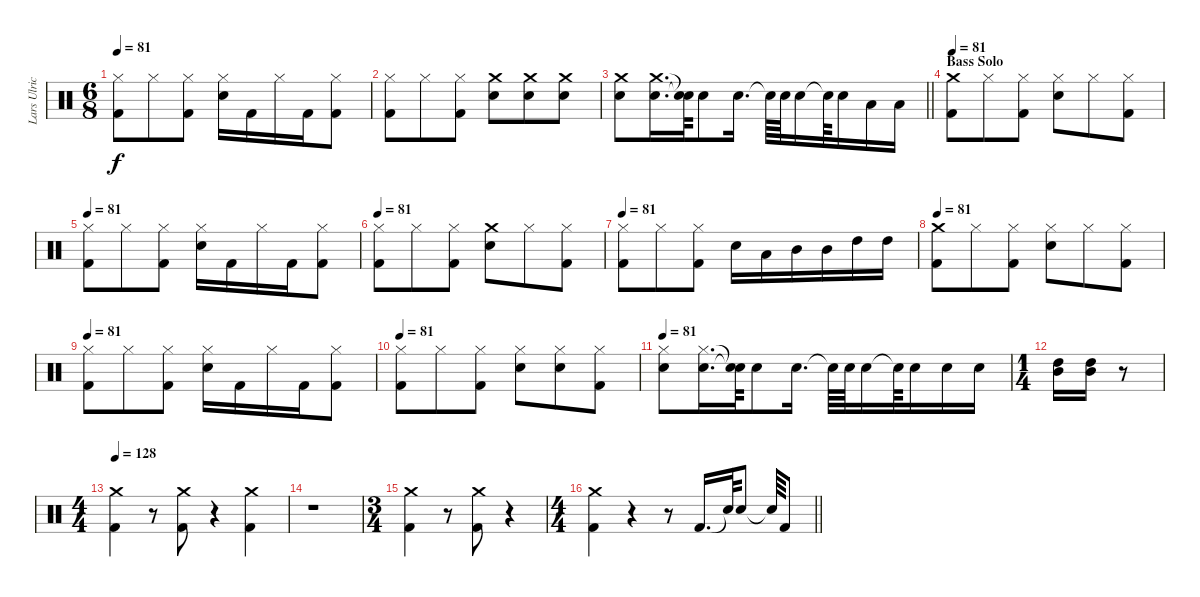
\track ("Lars Ulrich (Drums)" "Lars Ulric") {instrument percussion}
\staff {score}
\articulation defaults
\ts (6 8)
\tempo 81
\clef neutral
\ks c
("Hi-Hat (closed)" "Kick (hit) 2").8{dy f} "Hi-Hat (closed)".8 ("Kick (hit) 2" "Hi-Hat (closed)").8 ("Snare (hit) 2" "Hi-Hat (closed)").16 "Kick (hit) 2".16 "Hi-Hat (closed)".16 "Kick (hit) 2".16 ("Kick (hit) 2" "Hi-Hat (closed)").8 |
("Hi-Hat (closed)" "Kick (hit) 2").8 "Hi-Hat (closed)".8 ("Kick (hit) 2" "Hi-Hat (closed)").8 ("Crash medium (hit)" "Snare (hit) 2").8 ("Crash medium (hit)" "Snare (hit) 2").8 ("Crash medium (hit)" "Snare (hit) 2").8 |
\barLineRight lightlight
("Snare (hit) 2" "Crash medium (hit)").8 ("Snare (hit) 2" "Crash medium (hit)").16{d} ("Snare (hit)"{t} "Snare (hit)"{t}).64 "Snare (hit) 2".8 "Snare (hit) 2".16{d} "Snare (hit)"{t}.64 "Snare (hit) 2".64 "Snare (hit) 2".16 "Snare (hit)"{t}.64 "Snare (hit) 2".16 "Low Tom (hit)".16 "Low Tom (hit)".16 |
\section ("" "Bass Solo")
\tempo 81
("Kick (hit) 2" "Crash medium (hit)").8 "Hi-Hat (closed)".8 ("Kick (hit) 2" "Hi-Hat (closed)").8 ("Snare (hit) 2" "Hi-Hat (closed)").8 "Hi-Hat (closed)".8 ("Kick (hit) 2" "Hi-Hat (closed)").8 |
\tempo 81
("Hi-Hat (closed)" "Kick (hit) 2").8 "Hi-Hat (closed)".8 ("Kick (hit) 2" "Hi-Hat (closed)").8 ("Snare (hit) 2" "Hi-Hat (closed)").16 "Kick (hit) 2".16 "Hi-Hat (closed)".16 "Kick (hit) 2".16 ("Kick (hit) 2" "Hi-Hat (closed)").8 |
\tempo 81
("Hi-Hat (closed)" "Kick (hit) 2").8 "Hi-Hat (closed)".8 ("Hi-Hat (closed)" "Kick (hit) 2").8 ("Crash medium (hit)" "Snare (hit) 2").8 "Hi-Hat (closed)".8 ("Hi-Hat (closed)" "Kick (hit) 2").8 |
\tempo 81
("Hi-Hat (closed)" "Kick (hit) 2").8 "Hi-Hat (closed)".8 ("Kick (hit) 2" "Hi-Hat (closed)").8 "Snare (hit) 2".16 "Low Tom (hit)".16 "Mid Tom (hit)".16 "Mid Tom (hit)".16 "High Tom (hit)".16 "High Tom (hit)".16 |
\tempo 81
("Kick (hit) 2" "Crash medium (hit)").8 "Hi-Hat (closed)".8 ("Kick (hit) 2" "Hi-Hat (closed)").8 ("Snare (hit) 2" "Hi-Hat (closed)").8 "Hi-Hat (closed)".8 ("Kick (hit) 2" "Hi-Hat (closed)").8 |
\tempo 81
("Hi-Hat (closed)" "Kick (hit) 2").8 "Hi-Hat (closed)".8 ("Kick (hit) 2" "Hi-Hat (closed)").8 ("Snare (hit) 2" "Hi-Hat (closed)").16 "Kick (hit) 2".16 "Hi-Hat (closed)".16 "Kick (hit) 2".16 ("Kick (hit) 2" "Hi-Hat (closed)").8 |
\tempo 81
("Kick (hit) 2" "Hi-Hat (closed)").8 "Hi-Hat (closed)".8 ("Kick (hit) 2" "Hi-Hat (closed)").8 ("Snare (hit) 2" "Hi-Hat (closed)").8 ("Hi-Hat (closed)" "Snare (hit) 2").8 ("Kick (hit) 2" "Hi-Hat (closed)").8 |
\tempo 81
("Hi-Hat (closed)" "Snare (hit) 2").8 ("Hi-Hat (closed)" "Snare (hit) 2").16{d} ("Snare (hit)"{t} "Snare (hit)"{t}).64 "Snare (hit) 2".8 "Snare (hit) 2".16{d} "Snare (hit)"{t}.64 "Snare (hit) 2".64 "Snare (hit) 2".16 "Snare (hit)"{t}.64 "Snare (hit) 2".16 "Snare (hit) 2".16 "Snare (hit) 2".16 |
\ts (1 4)
("High Tom (hit)" "Mid Tom (hit)").16 ("High Tom (hit)" "Mid Tom (hit)").16 r.8 |
\ts (4 4)
\tempo 128
("Kick (hit) 2" "Crash medium (hit)").4 r.8 ("Kick (hit) 2" "Crash medium (hit)").8 r.4 ("Kick (hit) 2" "Crash medium (hit)").4 |
r.1 |
\ts (3 4)
("Kick (hit) 2" "Crash medium (hit)").4 r.8 ("Kick (hit) 2" "Crash medium (hit)").8 r.4 |
\ts (4 4)
\barLineRight lightlight
("Kick (hit) 2" "Crash medium (hit)").4 r.4 r.8 "Kick (hit) 2".16{d} "Snare (hit)"{t}.64 "Snare (hit) 2".8 "Snare (hit)"{t}.64 "Kick (hit) 2".8
